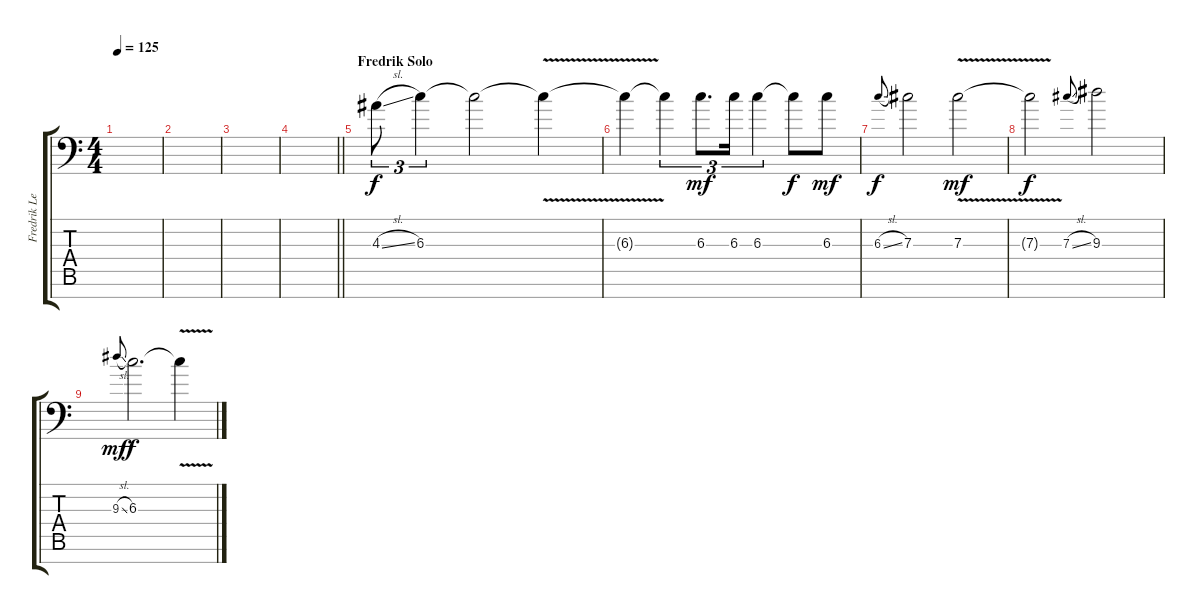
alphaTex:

\track ("Fredrik Lead" "Fredrik Le") {instrument electricguitarmuted}
\staff {score tabs}
\tuning (Eb4 Bb3 Gb3 Db3 Ab2 Eb2 Bb1) {hide}
\ts (4 4)
\tempo 125
\clef f4
\ks c
|
|
|
\barLineRight lightlight
|
\section ("" "Fredrik Solo")
4.3{sl}.8{tu (3 2) volume 13 instrument distortionguitar} 6.3.4{tu (3 2)} 6.3{t}.2 6.3{v t}.4 |
6.3{t}.4 6.3{t}.4{tu (3 2)} 6.3.8{d tu (3 2) dy mf} 6.3.16{tu (3 2)} 6.3.4{tu (3 2)} 6.3{t}.8{dy f} 6.3.8{dy mf} |
6.3{sl}.8{gr onbeat dy f} 7.3.2 7.3{v}.2{dy mf} |
7.3{t}.2{dy f} 7.3{sl}.8{gr onbeat} 9.3.2 |
9.3{sl}.8{gr onbeat dy mf} 6.3.2{d dy f} 6.3{v t}.4
